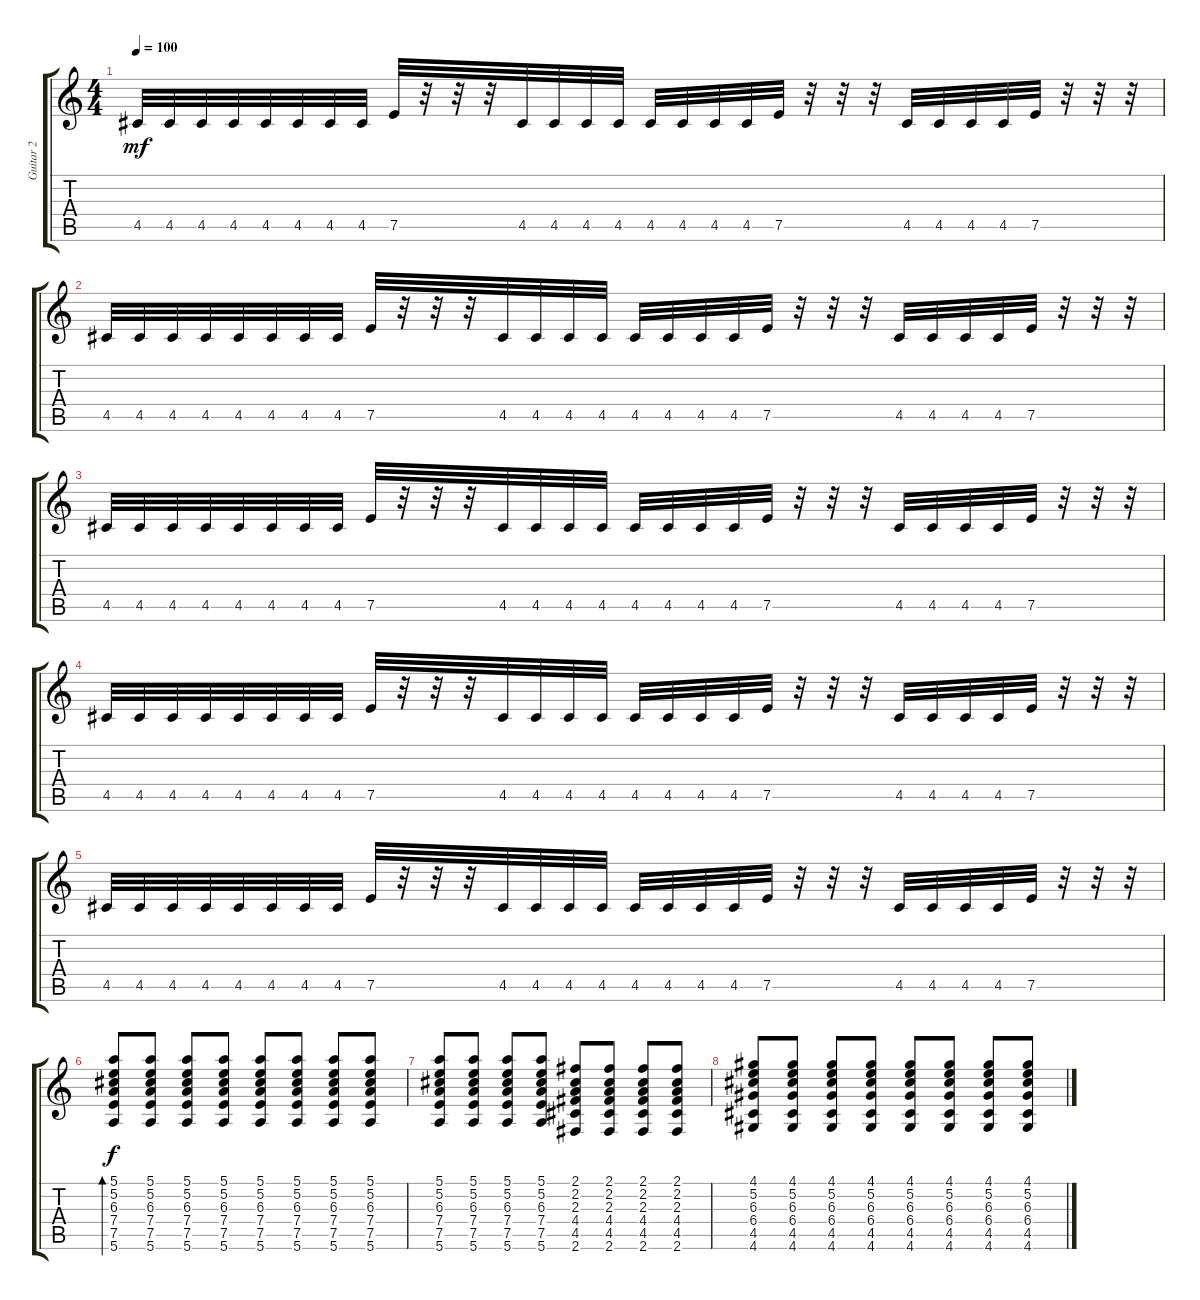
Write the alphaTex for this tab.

\track ("Guitar 2" "Guitar 2") {instrument acousticguitarsteel}
\staff {score tabs}
\tuning (E4 B3 G3 D3 A2 E2) {hide}
\ts (4 4)
\tempo 100
\clef g2
\ks c
4.5.32{dy mf} 4.5.32 4.5.32 4.5.32 4.5.32 4.5.32 4.5.32 4.5.32 7.5.32 r.32 r.32 r.32 4.5.32 4.5.32 4.5.32 4.5.32 4.5.32 4.5.32 4.5.32 4.5.32 7.5.32 r.32 r.32 r.32 4.5.32 4.5.32 4.5.32 4.5.32 7.5.32 r.32 r.32 r.32 |
4.5.32 4.5.32 4.5.32 4.5.32 4.5.32 4.5.32 4.5.32 4.5.32 7.5.32 r.32 r.32 r.32 4.5.32 4.5.32 4.5.32 4.5.32 4.5.32 4.5.32 4.5.32 4.5.32 7.5.32 r.32 r.32 r.32 4.5.32 4.5.32 4.5.32 4.5.32 7.5.32 r.32 r.32 r.32 |
4.5.32 4.5.32 4.5.32 4.5.32 4.5.32 4.5.32 4.5.32 4.5.32 7.5.32 r.32 r.32 r.32 4.5.32 4.5.32 4.5.32 4.5.32 4.5.32 4.5.32 4.5.32 4.5.32 7.5.32 r.32 r.32 r.32 4.5.32 4.5.32 4.5.32 4.5.32 7.5.32 r.32 r.32 r.32 |
4.5.32 4.5.32 4.5.32 4.5.32 4.5.32 4.5.32 4.5.32 4.5.32 7.5.32 r.32 r.32 r.32 4.5.32 4.5.32 4.5.32 4.5.32 4.5.32 4.5.32 4.5.32 4.5.32 7.5.32 r.32 r.32 r.32 4.5.32 4.5.32 4.5.32 4.5.32 7.5.32 r.32 r.32 r.32 |
4.5.32 4.5.32 4.5.32 4.5.32 4.5.32 4.5.32 4.5.32 4.5.32 7.5.32 r.32 r.32 r.32 4.5.32 4.5.32 4.5.32 4.5.32 4.5.32 4.5.32 4.5.32 4.5.32 7.5.32 r.32 r.32 r.32 4.5.32 4.5.32 4.5.32 4.5.32 7.5.32 r.32 r.32 r.32 |
(5.1 5.2 6.3 7.4 7.5 5.6).8{bd 60 dy f} (5.1 5.2 6.3 7.4 7.5 5.6).8 (5.1 5.2 6.3 7.4 7.5 5.6).8 (5.1 5.2 6.3 7.4 7.5 5.6).8 (5.1 5.2 6.3 7.4 7.5 5.6).8 (5.1 5.2 6.3 7.4 7.5 5.6).8 (5.1 5.2 6.3 7.4 7.5 5.6).8 (5.1 5.2 6.3 7.4 7.5 5.6).8 |
(5.1 5.2 6.3 7.4 7.5 5.6).8 (5.1 5.2 6.3 7.4 7.5 5.6).8 (5.1 5.2 6.3 7.4 7.5 5.6).8 (5.1 5.2 6.3 7.4 7.5 5.6).8 (2.1 2.2 2.3 4.4 4.5 2.6).8 (2.1 2.2 2.3 4.4 4.5 2.6).8 (2.1 2.2 2.3 4.4 4.5 2.6).8 (2.1 2.2 2.3 4.4 4.5 2.6).8 |
(4.1 5.2 6.3 6.4 4.5 4.6).8 (4.1 5.2 6.3 6.4 4.5 4.6).8 (4.1 5.2 6.3 6.4 4.5 4.6).8 (4.1 5.2 6.3 6.4 4.5 4.6).8 (4.1 5.2 6.3 6.4 4.5 4.6).8 (4.1 5.2 6.3 6.4 4.5 4.6).8 (4.1 5.2 6.3 6.4 4.5 4.6).8 (4.1 5.2 6.3 6.4 4.5 4.6).8
